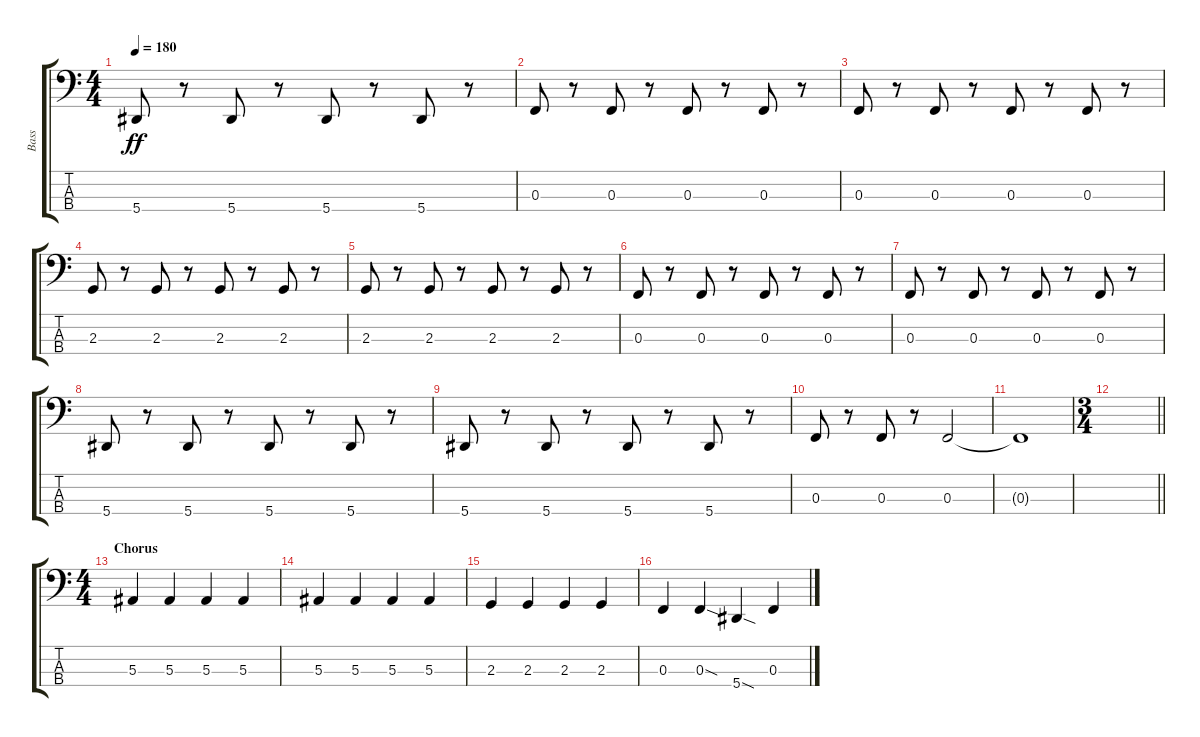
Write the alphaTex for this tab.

\track ("Bass" "Bass") {instrument electricbassfinger}
\staff {score tabs}
\tuning (Eb2 Bb1 F1 Bb0) {hide}
\ts (4 4)
\tempo 180
\clef f4
\ks c
5.4.8{dy ff} r.8 5.4.8 r.8 5.4.8 r.8 5.4.8 r.8 |
0.3.8 r.8 0.3.8 r.8 0.3.8 r.8 0.3.8 r.8 |
0.3.8 r.8 0.3.8 r.8 0.3.8 r.8 0.3.8 r.8 |
2.3.8 r.8 2.3.8 r.8 2.3.8 r.8 2.3.8 r.8 |
2.3.8 r.8 2.3.8 r.8 2.3.8 r.8 2.3.8 r.8 |
0.3.8 r.8 0.3.8 r.8 0.3.8 r.8 0.3.8 r.8 |
0.3.8 r.8 0.3.8 r.8 0.3.8 r.8 0.3.8 r.8 |
5.4.8 r.8 5.4.8 r.8 5.4.8 r.8 5.4.8 r.8 |
5.4.8 r.8 5.4.8 r.8 5.4.8 r.8 5.4.8 r.8 |
0.3.8 r.8 0.3.8 r.8 0.3.2 |
0.3{t}.1 |
\ts (3 4)
\barLineRight lightlight
|
\ts (4 4)
\section ("" "Chorus")
5.3.4 5.3.4 5.3.4 5.3.4 |
5.3.4 5.3.4 5.3.4 5.3.4 |
2.3.4 2.3.4 2.3.4 2.3.4 |
0.3.4 0.3{sod}.4 5.4{sod}.4 0.3.4
